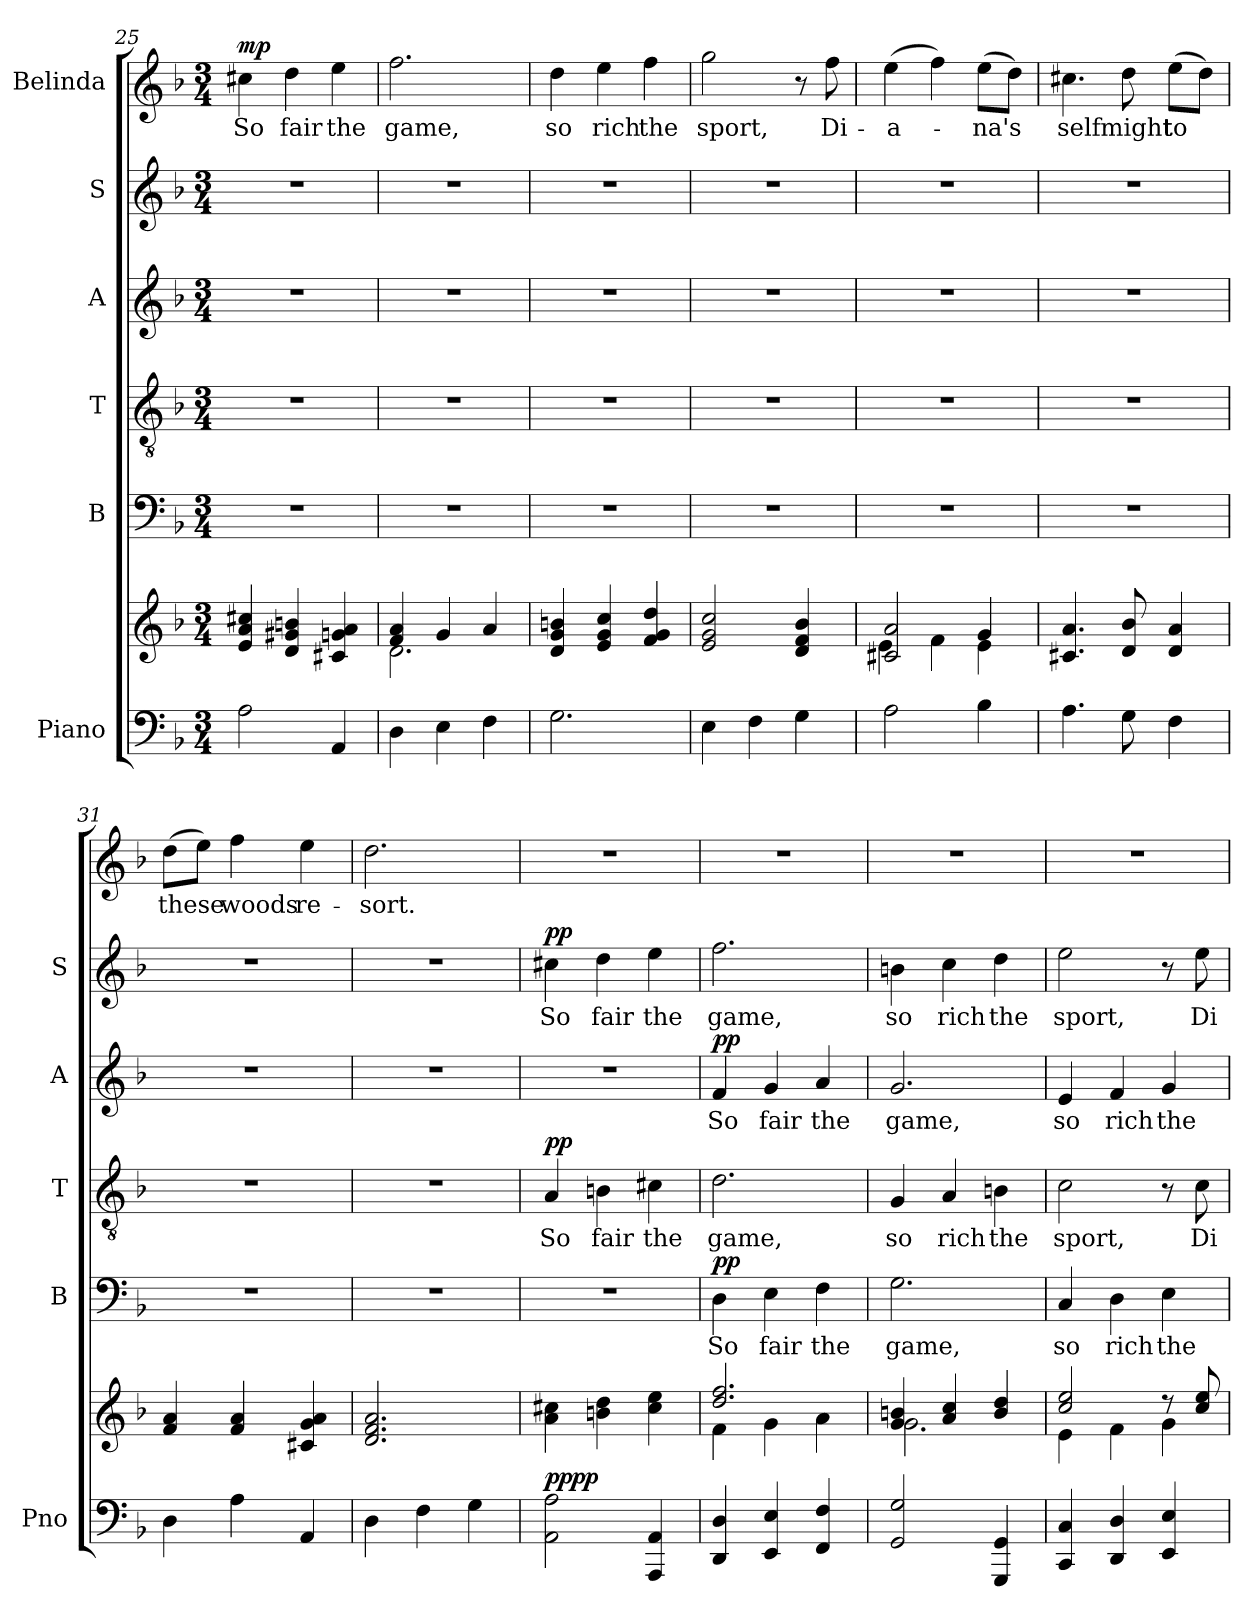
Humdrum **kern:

**kern	**kern	**dynam	**kern	**text	**dynam	**kern	**text	**dynam	**kern	**text	**dynam	**kern	**text	**dynam	**kern	**text	**dynam
*part6	*part6	*part6	*part5	*part5	*part5	*part4	*part4	*part4	*part3	*part3	*part3	*part2	*part2	*part2	*part1	*part1	*part1
*staff7	*staff6	*staff6/7	*staff5	*staff5	*staff5	*staff4	*staff4	*staff4	*staff3	*staff3	*staff3	*staff2	*staff2	*staff2	*staff1	*staff1	*staff1
*I"Piano	*	*	*I"B	*	*	*I"T	*	*	*I"A	*	*	*I"S	*	*	*I"Belinda	*	*
*I'Pno	*	*	*I'B	*	*	*I'T	*	*	*I'A	*	*	*I'S	*	*	*	*	*
*clefF4	*clefG2	*	*clefF4	*	*	*clefGv2	*	*	*clefG2	*	*	*clefG2	*	*	*clefG2	*	*
*k[b-]	*k[b-]	*	*k[b-]	*	*	*k[b-]	*	*	*k[b-]	*	*	*k[b-]	*	*	*k[b-]	*	*
*M3/4	*M3/4	*	*M3/4	*	*	*M3/4	*	*	*M3/4	*	*	*M3/4	*	*	*M3/4	*	*
=25	=25	=25	=25	=25	=25	=25	=25	=25	=25	=25	=25	=25	=25	=25	=25	=25	=25
!	!	!LO:DY:a=2	!	!	!	!	!	!	!	!	!	!	!	!	!	!LO:LY:b	!
!	!	!LO:DY:n=1:a	!	!	!	!	!	!	!	!	!	!	!	!	!	!	!LO:DY:a
2A\	4e/ 4a/ 4cc#X/	mp mp	2.r	.	.	2.r	.	.	2.r	.	.	2.r	.	.	4cc#X\	So	mp
!	!	!	!	!	!	!	!	!	!	!	!	!	!	!	!	!LO:LY:b	!
.	4d/ 4g#X/ 4bn/	.	.	.	.	.	.	.	.	.	.	.	.	.	4dd\	fair	.
!	!	!	!	!	!	!	!	!	!	!	!	!	!	!	!	!LO:LY:b	!
4AA/	4c#X/ 4gn/ 4a/	.	.	.	.	.	.	.	.	.	.	.	.	.	4ee\	the	.
=26	=26	=26	=26	=26	=26	=26	=26	=26	=26	=26	=26	=26	=26	=26	=26	=26	=26
*	*^	*	*	*	*	*	*	*	*	*	*	*	*	*	*	*	*
!	!	!	!	!	!	!	!	!	!	!	!	!	!	!	!	!	!LO:LY:b	!
4D\	4f/ 4a/	2.d\	.	2.r	.	.	2.r	.	.	2.r	.	.	2.r	.	.	2.ff\	game,	.
4E\	4g/	.	.	.	.	.	.	.	.	.	.	.	.	.	.	.	.	.
4F\	4a/	.	.	.	.	.	.	.	.	.	.	.	.	.	.	.	.	.
*	*v	*v	*	*	*	*	*	*	*	*	*	*	*	*	*	*	*	*
=27	=27	=27	=27	=27	=27	=27	=27	=27	=27	=27	=27	=27	=27	=27	=27	=27	=27
!	!	!	!	!	!	!	!	!	!	!	!	!	!	!	!	!LO:LY:b	!
2.G\	4d/ 4g/ 4bn/	.	2.r	.	.	2.r	.	.	2.r	.	.	2.r	.	.	4dd\	so	.
!	!	!	!	!	!	!	!	!	!	!	!	!	!	!	!	!LO:LY:b	!
.	4e/ 4g/ 4cc/	.	.	.	.	.	.	.	.	.	.	.	.	.	4ee\	rich	.
!	!	!	!	!	!	!	!	!	!	!	!	!	!	!	!	!LO:LY:b	!
.	4f/ 4g/ 4dd/	.	.	.	.	.	.	.	.	.	.	.	.	.	4ff\	the	.
=28	=28	=28	=28	=28	=28	=28	=28	=28	=28	=28	=28	=28	=28	=28	=28	=28	=28
!	!	!	!	!	!	!	!	!	!	!	!	!	!	!	!	!LO:LY:b	!
4E\	2e/ 2g/ 2cc/	.	2.r	.	.	2.r	.	.	2.r	.	.	2.r	.	.	2gg\	sport,	.
4F\	.	.	.	.	.	.	.	.	.	.	.	.	.	.	.	.	.
4G\	4d/ 4f/ 4b-/	.	.	.	.	.	.	.	.	.	.	.	.	.	8r	.	.
!	!	!	!	!	!	!	!	!	!	!	!	!	!	!	!	!LO:LY:b	!
.	.	.	.	.	.	.	.	.	.	.	.	.	.	.	8ff\	Di-	.
=29	=29	=29	=29	=29	=29	=29	=29	=29	=29	=29	=29	=29	=29	=29	=29	=29	=29
*	*^	*	*	*	*	*	*	*	*	*	*	*	*	*	*	*	*
!	!	!	!	!	!	!	!	!	!	!	!	!	!	!	!	!	!LO:LY:b	!
2A\	2c#X/ 2a/	4e\	.	2.r	.	.	2.r	.	.	2.r	.	.	2.r	.	.	(>4ee\	-a-	.
.	.	4f\	.	.	.	.	.	.	.	.	.	.	.	.	.	4ff\)	.	.
!	!	!	!	!	!	!	!	!	!	!	!	!	!	!	!	!	!LO:LY:b	!
4B-\	4g/	4e\	.	.	.	.	.	.	.	.	.	.	.	.	.	(>8ee\L	-na's	.
.	.	.	.	.	.	.	.	.	.	.	.	.	.	.	.	8dd\J)	.	.
*	*v	*v	*	*	*	*	*	*	*	*	*	*	*	*	*	*	*	*
=30	=30	=30	=30	=30	=30	=30	=30	=30	=30	=30	=30	=30	=30	=30	=30	=30	=30
!	!	!	!	!	!	!	!	!	!	!	!	!	!	!	!	!LO:LY:b	!
4.A\	4.c#X/ 4.a/	.	2.r	.	.	2.r	.	.	2.r	.	.	2.r	.	.	4.cc#X\	self	.
!	!	!	!	!	!	!	!	!	!	!	!	!	!	!	!	!LO:LY:b	!
8G\	8d/ 8b-/	.	.	.	.	.	.	.	.	.	.	.	.	.	8dd\	might	.
!	!	!	!	!	!	!	!	!	!	!	!	!	!	!	!	!LO:LY:b	!
4F\	4d/ 4a/	.	.	.	.	.	.	.	.	.	.	.	.	.	(>8ee\L	to	.
.	.	.	.	.	.	.	.	.	.	.	.	.	.	.	8dd\J)	.	.
=31	=31	=31	=31	=31	=31	=31	=31	=31	=31	=31	=31	=31	=31	=31	=31	=31	=31
!	!	!	!	!	!	!	!	!	!	!	!	!	!	!	!	!LO:LY:b	!
4D\	4f/ 4a/	.	2.r	.	.	2.r	.	.	2.r	.	.	2.r	.	.	(>8dd\L	these	.
.	.	.	.	.	.	.	.	.	.	.	.	.	.	.	8ee\J)	.	.
!	!	!	!	!	!	!	!	!	!	!	!	!	!	!	!	!LO:LY:b	!
4A\	4f/ 4a/	.	.	.	.	.	.	.	.	.	.	.	.	.	4ff\	woods	.
!	!	!	!	!	!	!	!	!	!	!	!	!	!	!	!	!LO:LY:b	!
4AA/	4c#X/ 4g/ 4a/	.	.	.	.	.	.	.	.	.	.	.	.	.	4ee\	re-	.
!!LO:PB:g=z
=32	=32	=32	=32	=32	=32	=32	=32	=32	=32	=32	=32	=32	=32	=32	=32	=32	=32
!	!	!	!	!	!	!	!	!	!	!	!	!	!	!	!	!LO:LY:b	!
4D\	2.d/ 2.f/ 2.a/	.	2.r	.	.	2.r	.	.	2.r	.	.	2.r	.	.	2.dd\	-sort.	.
4F\	.	.	.	.	.	.	.	.	.	.	.	.	.	.	.	.	.
4G\	.	.	.	.	.	.	.	.	.	.	.	.	.	.	.	.	.
=33	=33	=33	=33	=33	=33	=33	=33	=33	=33	=33	=33	=33	=33	=33	=33	=33	=33
!	!	!LO:DY:a=2	!	!	!	!	!LO:LY:b	!	!	!	!	!	!LO:LY:b	!	!	!	!
!	!	!LO:DY:n=1:a	!	!	!	!	!	!LO:DY:a	!	!	!	!	!	!LO:DY:a	!	!	!
2AA\ 2A\	4a\ 4cc#X\	pp pp	2.r	.	.	4A/	So	pp	2.r	.	.	4cc#X\	So	pp	2.r	.	.
!	!	!	!	!	!	!	!LO:LY:b	!	!	!	!	!	!LO:LY:b	!	!	!	!
.	4bn\ 4dd\	.	.	.	.	4Bn\	fair	.	.	.	.	4dd\	fair	.	.	.	.
!	!	!	!	!	!	!	!LO:LY:b	!	!	!	!	!	!LO:LY:b	!	!	!	!
4AAA/ 4AA/	4cc#\ 4ee\	.	.	.	.	4c#X\	the	.	.	.	.	4ee\	the	.	.	.	.
=34	=34	=34	=34	=34	=34	=34	=34	=34	=34	=34	=34	=34	=34	=34	=34	=34	=34
*	*^	*	*	*	*	*	*	*	*	*	*	*	*	*	*	*	*
!	!	!	!	!	!LO:LY:b	!LO:DY:a	!	!LO:LY:b	!	!	!LO:LY:b	!LO:DY:a	!	!LO:LY:b	!	!	!	!
4DD/ 4D/	2.dd/ 2.ff/	4f\	.	4D\	So	pp	2.d\	game,	.	4f/	So	pp	2.ff\	game,	.	2.r	.	.
!	!	!	!	!	!LO:LY:b	!	!	!	!	!	!LO:LY:b	!	!	!	!	!	!	!
4EE/ 4E/	.	4g\	.	4E\	fair	.	.	.	.	4g/	fair	.	.	.	.	.	.	.
!	!	!	!	!	!LO:LY:b	!	!	!	!	!	!LO:LY:b	!	!	!	!	!	!	!
4FF/ 4F/	.	4a\	.	4F\	the	.	.	.	.	4a/	the	.	.	.	.	.	.	.
=35	=35	=35	=35	=35	=35	=35	=35	=35	=35	=35	=35	=35	=35	=35	=35	=35	=35	=35
!	!	!	!	!	!LO:LY:b	!	!	!LO:LY:b	!	!	!LO:LY:b	!	!	!LO:LY:b	!	!	!	!
2GG/ 2G/	4g/ 4bn/	2.g\	.	2.G\	game,	.	4G/	so	.	2.g/	game,	.	4bn\	so	.	2.r	.	.
!	!	!	!	!	!	!	!	!LO:LY:b	!	!	!	!	!	!LO:LY:b	!	!	!	!
.	4a/ 4cc/	.	.	.	.	.	4A/	rich	.	.	.	.	4cc\	rich	.	.	.	.
!	!	!	!	!	!	!	!	!LO:LY:b	!	!	!	!	!	!LO:LY:b	!	!	!	!
4GGG/ 4GG/	4b/ 4dd/	.	.	.	.	.	4Bn\	the	.	.	.	.	4dd\	the	.	.	.	.
=36	=36	=36	=36	=36	=36	=36	=36	=36	=36	=36	=36	=36	=36	=36	=36	=36	=36	=36
!	!	!	!	!	!LO:LY:b	!	!	!LO:LY:b	!	!	!LO:LY:b	!	!	!LO:LY:b	!	!	!	!
4CC/ 4C/	2cc/ 2ee/	4e\	.	4C/	so	.	2c\	sport,	.	4e/	so	.	2ee\	sport,	.	2.r	.	.
!	!	!	!	!	!LO:LY:b	!	!	!	!	!	!LO:LY:b	!	!	!	!	!	!	!
4DD/ 4D/	.	4f\	.	4D\	rich	.	.	.	.	4f/	rich	.	.	.	.	.	.	.
!	!	!	!	!	!LO:LY:b	!	!	!	!	!	!LO:LY:b	!	!	!	!	!	!	!
4EE/ 4E/	8r	4g\	.	4E\	the	.	8r	.	.	4g/	the	.	8r	.	.	.	.	.
!	!	!	!	!	!	!	!	!LO:LY:b	!	!	!	!	!	!LO:LY:b	!	!	!	!
.	8cc/ 8ee/	.	.	.	.	.	8c\	Di-	.	.	.	.	8ee\	Di-	.	.	.	.
*	*v	*v	*	*	*	*	*	*	*	*	*	*	*	*	*	*	*	*
=	=	=	=	=	=	=	=	=	=	=	=	=	=	=	=	=	=
*-	*-	*-	*-	*-	*-	*-	*-	*-	*-	*-	*-	*-	*-	*-	*-	*-	*-
